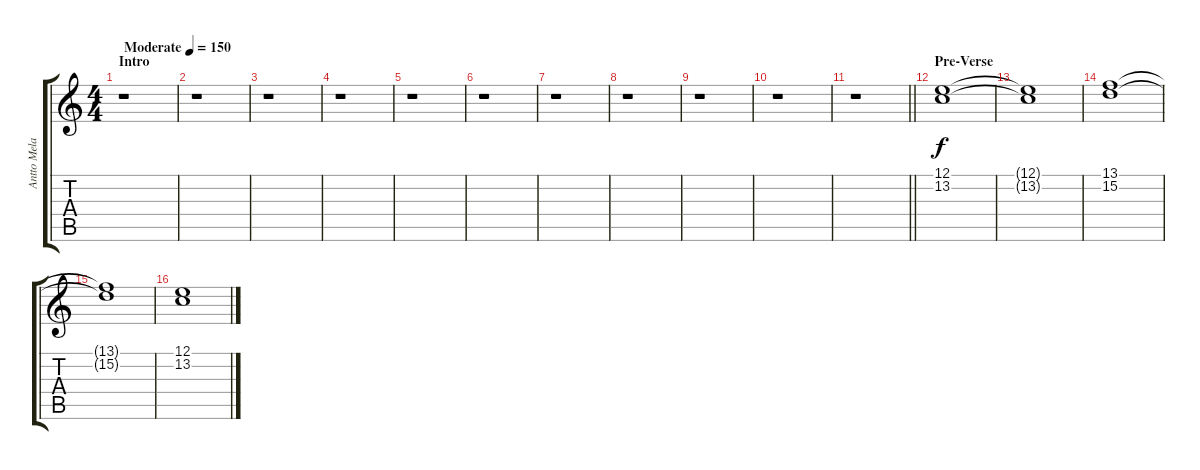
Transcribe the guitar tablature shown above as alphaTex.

\track ("Antto Melasniemi (Keyboard)" "Antto Mela") {instrument synthvoice}
\staff {score tabs}
\tuning (E4 B3 G3 D3 A2 E2) {hide}
\ts (4 4)
\section ("" "Intro")
\tempo (150 "Moderate")
\clef g2
\ks c
r.1{dy f instrument synthvoice} |
r.1 |
r.1 |
r.1 |
r.1 |
r.1 |
r.1 |
r.1 |
r.1 |
r.1 |
\barLineRight lightlight
r.1 |
\section ("" "Pre-Verse")
(12.1 13.2).1 |
(12.1{t} 13.2{t}).1 |
(13.1 15.2).1 |
(13.1{t} 15.2{t}).1 |
(12.1 13.2).1
